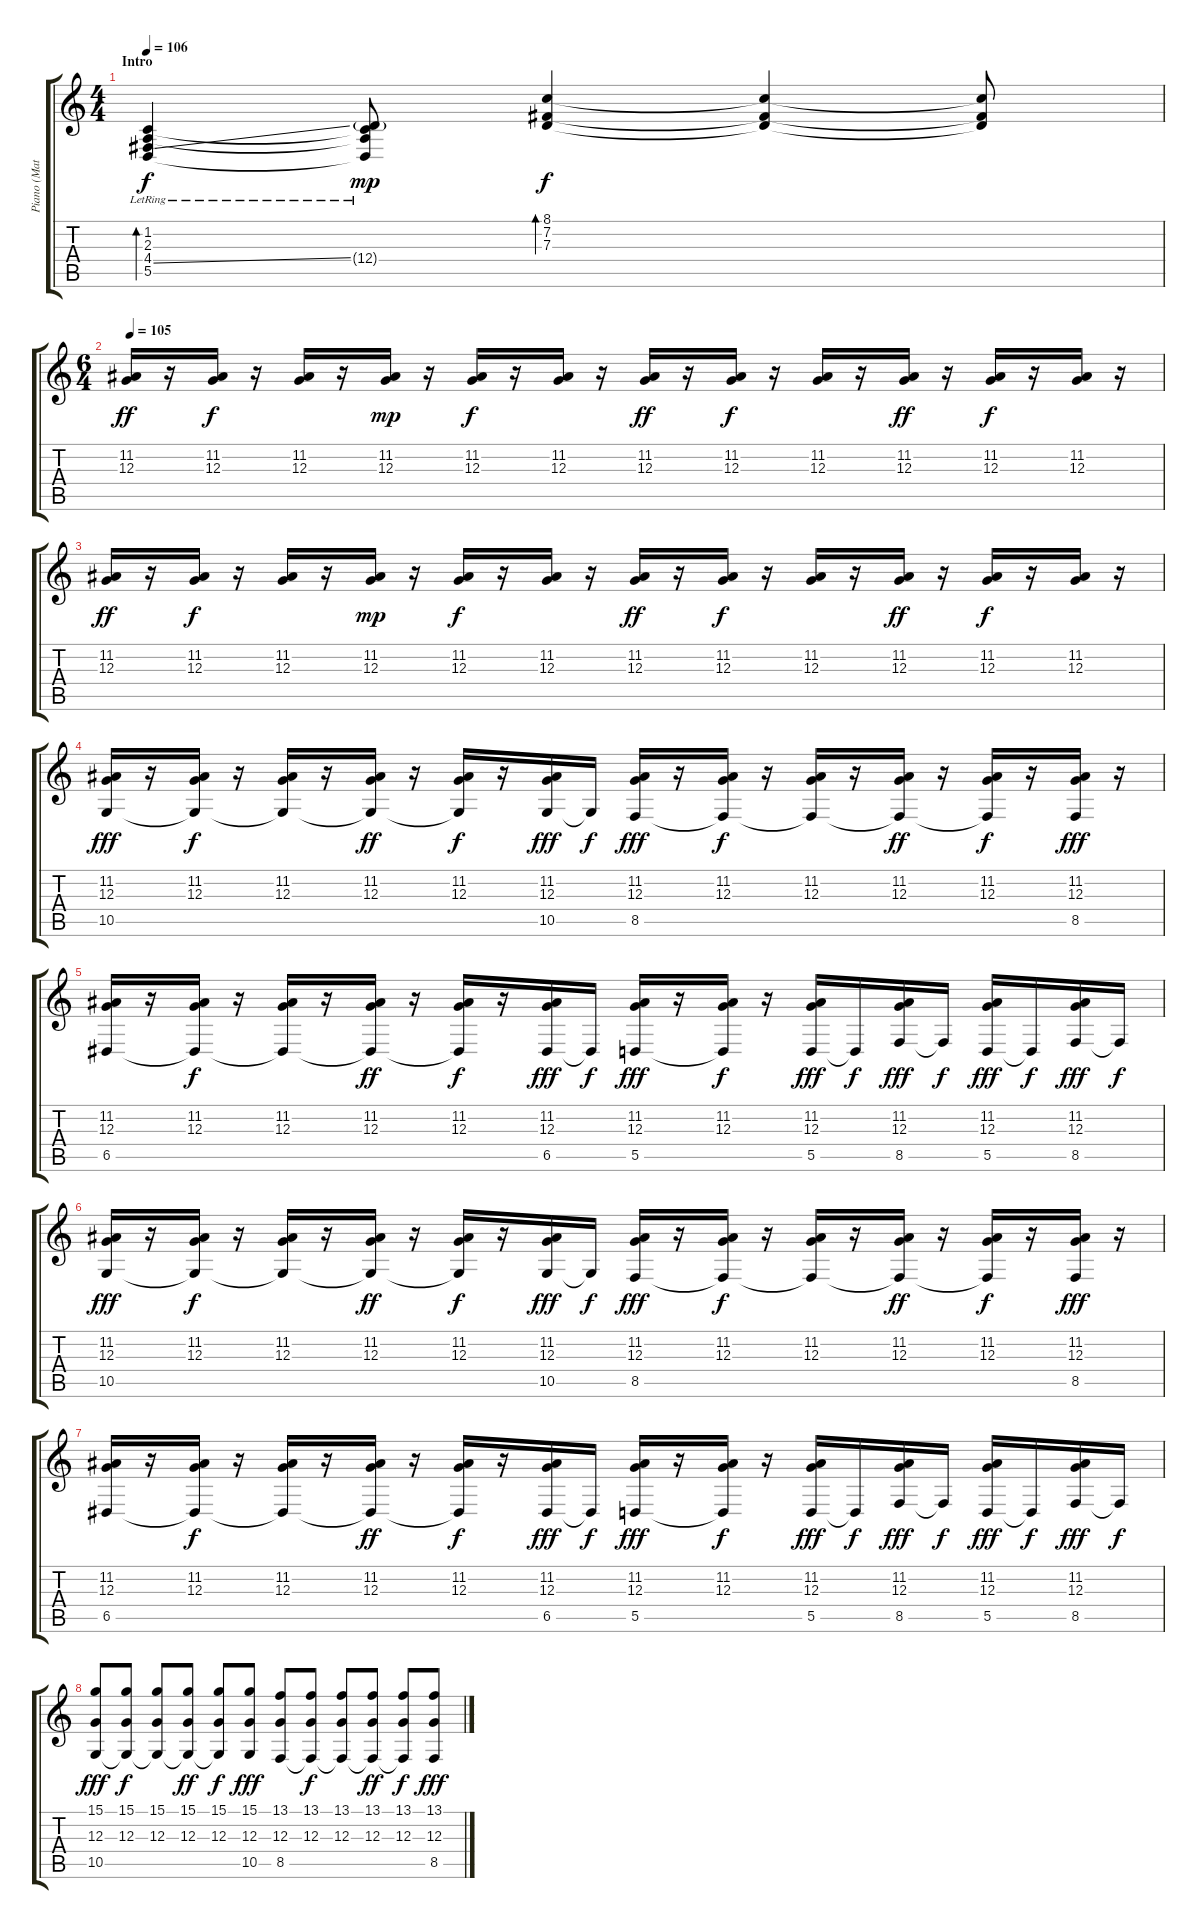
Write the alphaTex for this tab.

\track ("Piano (Matt)" "Piano (Mat") {instrument electricpiano1}
\staff {score tabs}
\tuning (E4 B3 G3 D3 A2 E2) {hide}
\ts (4 4)
\section ("" "Intro")
\tempo 106
\tempo 82
\tempo 106
\clef g2
\ks c
(1.2{lr} 2.3{lr} 4.4{ss} 5.5{lr}).4{bd 480 dy f instrument electricpiano1} (1.2{t} 2.3{t} 12.4{g lr} 5.5{t}).8{dy mp} (8.1 7.2 7.3).4{bd 480 dy f} (8.1{t} 7.2{t} 7.3{t}).4 (8.1{t} 7.2{t} 7.3{t}).8 |
\ts (6 4)
\tempo 105
(11.2 12.3).16{dy ff} r.16 (11.2 12.3).16{dy f} r.16 (11.2 12.3).16 r.16 (11.2 12.3).16{dy mp} r.16 (11.2 12.3).16{dy f} r.16 (11.2 12.3).16 r.16 (11.2 12.3).16{dy ff} r.16 (11.2 12.3).16{dy f} r.16 (11.2 12.3).16 r.16 (11.2 12.3).16{dy ff} r.16 (11.2 12.3).16{dy f} r.16 (11.2 12.3).16 r.16 |
(11.2 12.3).16{dy ff} r.16 (11.2 12.3).16{dy f} r.16 (11.2 12.3).16 r.16 (11.2 12.3).16{dy mp} r.16 (11.2 12.3).16{dy f} r.16 (11.2 12.3).16 r.16 (11.2 12.3).16{dy ff} r.16 (11.2 12.3).16{dy f} r.16 (11.2 12.3).16 r.16 (11.2 12.3).16{dy ff} r.16 (11.2 12.3).16{dy f} r.16 (11.2 12.3).16 r.16 |
(11.2 12.3 10.5).16{dy fff} r.16 (11.2 12.3 10.5{t}).16{dy f} r.16 (11.2 12.3 10.5{t}).16 r.16 (11.2 12.3 10.5{t}).16{dy ff} r.16 (11.2 12.3 10.5{t}).16{dy f} r.16 (11.2 12.3 10.5).16{dy fff} 10.5{t}.16{dy f} (11.2 12.3 8.5).16{dy fff} r.16 (11.2 12.3 8.5{t}).16{dy f} r.16 (11.2 12.3 8.5{t}).16 r.16 (11.2 12.3 8.5{t}).16{dy ff} r.16 (11.2 12.3 8.5{t}).16{dy f} r.16 (11.2 12.3 8.5).16{dy fff} r.16 |
(11.2 12.3 6.5).16 r.16 (11.2 12.3 6.5{t}).16{dy f} r.16 (11.2 12.3 6.5{t}).16 r.16 (11.2 12.3 6.5{t}).16{dy ff} r.16 (11.2 12.3 6.5{t}).16{dy f} r.16 (11.2 12.3 6.5).16{dy fff} 6.5{t}.16{dy f} (11.2 12.3 5.5).16{dy fff} r.16 (11.2 12.3 5.5{t}).16{dy f} r.16 (11.2 12.3 5.5).16{dy fff} 5.5{t}.16{dy f} (11.2 12.3 8.5).16{dy fff} 8.5{t}.16{dy f} (11.2 12.3 5.5).16{dy fff} 5.5{t}.16{dy f} (11.2 12.3 8.5).16{dy fff} 8.5{t}.16{dy f} |
(11.2 12.3 10.5).16{dy fff} r.16 (11.2 12.3 10.5{t}).16{dy f} r.16 (11.2 12.3 10.5{t}).16 r.16 (11.2 12.3 10.5{t}).16{dy ff} r.16 (11.2 12.3 10.5{t}).16{dy f} r.16 (11.2 12.3 10.5).16{dy fff} 10.5{t}.16{dy f} (11.2 12.3 8.5).16{dy fff} r.16 (11.2 12.3 8.5{t}).16{dy f} r.16 (11.2 12.3 8.5{t}).16 r.16 (11.2 12.3 8.5{t}).16{dy ff} r.16 (11.2 12.3 8.5{t}).16{dy f} r.16 (11.2 12.3 8.5).16{dy fff} r.16 |
(11.2 12.3 6.5).16 r.16 (11.2 12.3 6.5{t}).16{dy f} r.16 (11.2 12.3 6.5{t}).16 r.16 (11.2 12.3 6.5{t}).16{dy ff} r.16 (11.2 12.3 6.5{t}).16{dy f} r.16 (11.2 12.3 6.5).16{dy fff} 6.5{t}.16{dy f} (11.2 12.3 5.5).16{dy fff} r.16 (11.2 12.3 5.5{t}).16{dy f} r.16 (11.2 12.3 5.5).16{dy fff} 5.5{t}.16{dy f} (11.2 12.3 8.5).16{dy fff} 8.5{t}.16{dy f} (11.2 12.3 5.5).16{dy fff} 5.5{t}.16{dy f} (11.2 12.3 8.5).16{dy fff} 8.5{t}.16{dy f} |
(15.1 12.3 10.5).8{dy fff} (15.1 12.3 10.5{t}).8{dy f} (15.1 12.3 10.5{t}).8 (15.1 12.3 10.5{t}).8{dy ff} (15.1 12.3 10.5{t}).8{dy f} (15.1 12.3 10.5).8{dy fff} (13.1 12.3 8.5).8 (13.1 12.3 8.5{t}).8{dy f} (13.1 12.3 8.5{t}).8 (13.1 12.3 8.5{t}).8{dy ff} (13.1 12.3 8.5{t}).8{dy f} (13.1 12.3 8.5).8{dy fff}
